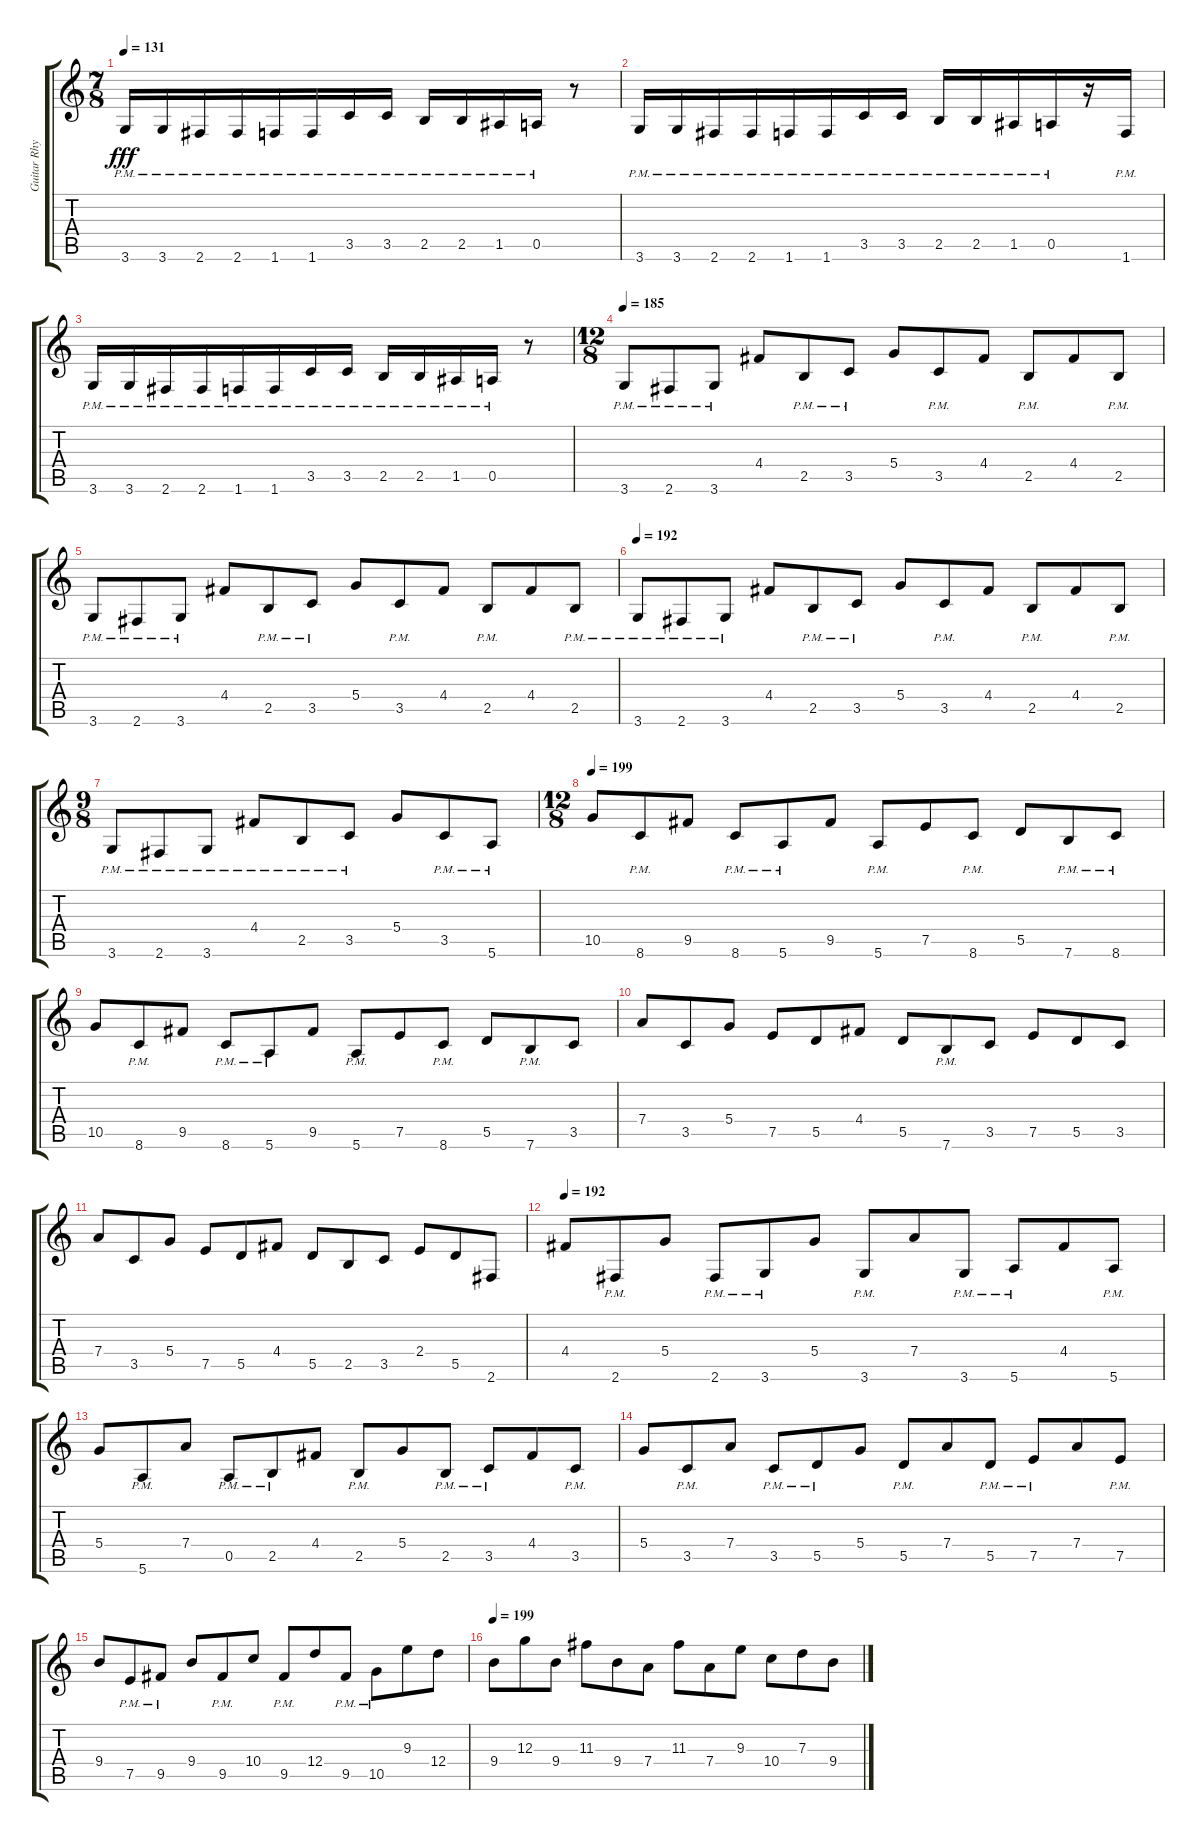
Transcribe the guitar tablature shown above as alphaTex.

\track ("Guitar Rhytm" "Guitar Rhy") {instrument distortionguitar}
\staff {score tabs}
\tuning (E4 B3 G3 D3 A2 E2) {hide}
\ts (7 8)
\tempo 131
\clef g2
\ks aminor
3.6{pm}.16{dy fff} 3.6{pm}.16 2.6{pm}.16 2.6{pm}.16 1.6{pm}.16 1.6{pm}.16 3.5{pm}.16 3.5{pm}.16 2.5{pm}.16 2.5{pm}.16 1.5{pm}.16 0.5{pm}.16 r.8 |
3.6{pm}.16 3.6{pm}.16 2.6{pm}.16 2.6{pm}.16 1.6{pm}.16 1.6{pm}.16 3.5{pm}.16 3.5{pm}.16 2.5{pm}.16 2.5{pm}.16 1.5{pm}.16 0.5{pm}.16 r.16 1.6{pm}.16 |
3.6{pm}.16 3.6{pm}.16 2.6{pm}.16 2.6{pm}.16 1.6{pm}.16 1.6{pm}.16 3.5{pm}.16 3.5{pm}.16 2.5{pm}.16 2.5{pm}.16 1.5{pm}.16 0.5{pm}.16 r.8 |
\ts (12 8)
\tempo 185
3.6{pm}.8 2.6{pm}.8 3.6{pm}.8 4.4.8 2.5{pm}.8 3.5{pm}.8 5.4.8 3.5{pm}.8 4.4.8 2.5{pm}.8 4.4.8 2.5{pm}.8 |
3.6{pm}.8 2.6{pm}.8 3.6{pm}.8 4.4.8 2.5{pm}.8 3.5{pm}.8 5.4.8 3.5{pm}.8 4.4.8 2.5{pm}.8 4.4.8 2.5{pm}.8 |
\tempo 192
3.6{pm}.8 2.6{pm}.8 3.6{pm}.8 4.4.8 2.5{pm}.8 3.5{pm}.8 5.4.8 3.5{pm}.8 4.4.8 2.5{pm}.8 4.4.8 2.5{pm}.8 |
\ts (9 8)
3.6{pm}.8 2.6{pm}.8 3.6{pm}.8 4.4{pm}.8 2.5{pm}.8 3.5{pm}.8 5.4.8 3.5{pm}.8 5.6{pm}.8 |
\ts (12 8)
\tempo 199
10.5.8 8.6{pm}.8 9.5.8 8.6{pm}.8 5.6{pm}.8 9.5.8 5.6{pm}.8 7.5.8 8.6{pm}.8 5.5.8 7.6{pm}.8 8.6{pm}.8 |
10.5.8 8.6{pm}.8 9.5.8 8.6{pm}.8 5.6{pm}.8 9.5.8 5.6{pm}.8 7.5.8 8.6{pm}.8 5.5.8 7.6{pm}.8 3.5.8 |
7.4.8 3.5.8 5.4.8 7.5.8 5.5.8 4.4.8 5.5.8 7.6{pm}.8 3.5.8 7.5.8 5.5.8 3.5.8 |
7.4.8 3.5.8 5.4.8 7.5.8 5.5.8 4.4.8 5.5.8 2.5.8 3.5.8 2.4.8 5.5.8 2.6.8 |
\tempo 192
4.4.8 2.6{pm}.8 5.4.8 2.6{pm}.8 3.6{pm}.8 5.4.8 3.6{pm}.8 7.4.8 3.6{pm}.8 5.6{pm}.8 4.4.8 5.6{pm}.8 |
5.4.8 5.6{pm}.8 7.4.8 0.5{pm}.8 2.5{pm}.8 4.4.8 2.5{pm}.8 5.4.8 2.5{pm}.8 3.5{pm}.8 4.4.8 3.5{pm}.8 |
5.4.8 3.5{pm}.8 7.4.8 3.5{pm}.8 5.5{pm}.8 5.4.8 5.5{pm}.8 7.4.8 5.5{pm}.8 7.5{pm}.8 7.4.8 7.5{pm}.8 |
9.4.8 7.5{pm}.8 9.5{pm}.8 9.4.8 9.5{pm}.8 10.4.8 9.5{pm}.8 12.4.8 9.5{pm}.8 10.5{pm}.8 9.3.8 12.4.8 |
\tempo 199
9.4.8 12.3.8 9.4.8 11.3.8 9.4.8 7.4.8 11.3.8 7.4.8 9.3.8 10.4.8 7.3.8 9.4.8
